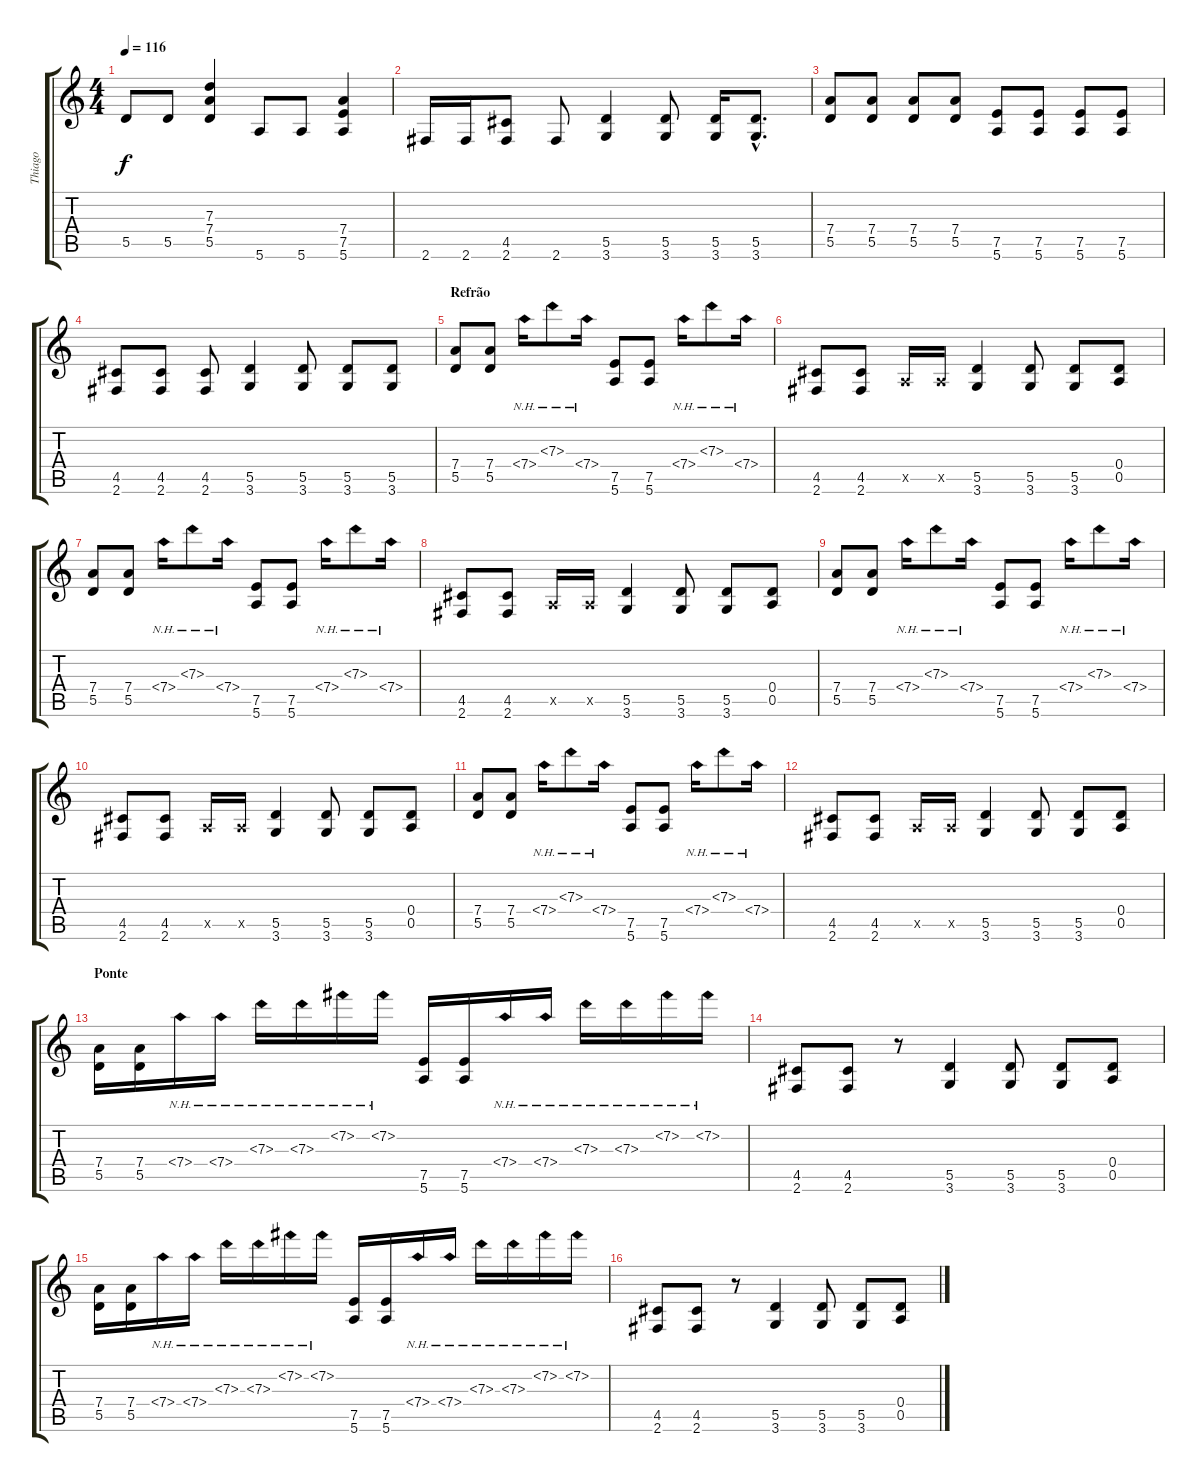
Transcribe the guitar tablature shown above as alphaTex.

\track ("Thiago" "Thiago") {instrument distortionguitar}
\staff {score tabs}
\tuning (E4 B3 G3 D3 A2 E2) {hide}
\ts (4 4)
\tempo 116
\clef g2
\ks c
5.5.8{dy f} 5.5.8 (7.3 7.4 5.5).4 5.6.8 5.6.8 (7.4 7.5 5.6).4 |
2.6.16 2.6.16 (4.5 2.6).8 2.6.8 (5.5 3.6).4 (5.5 3.6).8 (5.5 3.6).16 (5.5{hac} 3.6{hac}).8{d} |
(7.4 5.5).8 (7.4 5.5).8 (7.4 5.5).8 (7.4 5.5).8 (7.5 5.6).8 (7.5 5.6).8 (7.5 5.6).8 (7.5 5.6).8 |
(4.5 2.6).8 (4.5 2.6).8 (4.5 2.6).8 (5.5 3.6).4 (5.5 3.6).8 (5.5 3.6).8 (5.5 3.6).8 |
\section ("" "Refrão")
(7.4 5.5).8 (7.4 5.5).8 7.4{nh}.16 7.3{nh}.8 7.4{nh}.16 (7.5 5.6).8 (7.5 5.6).8 7.4{nh}.16 7.3{nh}.8 7.4{nh}.16 |
(4.5 2.6).8 (4.5 2.6).8 0.5{x}.16 0.5{x}.16 (5.5 3.6).4 (5.5 3.6).8 (5.5 3.6).8 (0.4 0.5).8 |
(7.4 5.5).8 (7.4 5.5).8 7.4{nh}.16 7.3{nh}.8 7.4{nh}.16 (7.5 5.6).8 (7.5 5.6).8 7.4{nh}.16 7.3{nh}.8 7.4{nh}.16 |
(4.5 2.6).8 (4.5 2.6).8 0.5{x}.16 0.5{x}.16 (5.5 3.6).4 (5.5 3.6).8 (5.5 3.6).8 (0.4 0.5).8 |
(7.4 5.5).8 (7.4 5.5).8 7.4{nh}.16 7.3{nh}.8 7.4{nh}.16 (7.5 5.6).8 (7.5 5.6).8 7.4{nh}.16 7.3{nh}.8 7.4{nh}.16 |
(4.5 2.6).8 (4.5 2.6).8 0.5{x}.16 0.5{x}.16 (5.5 3.6).4 (5.5 3.6).8 (5.5 3.6).8 (0.4 0.5).8 |
(7.4 5.5).8 (7.4 5.5).8 7.4{nh}.16 7.3{nh}.8 7.4{nh}.16 (7.5 5.6).8 (7.5 5.6).8 7.4{nh}.16 7.3{nh}.8 7.4{nh}.16 |
(4.5 2.6).8 (4.5 2.6).8 0.5{x}.16 0.5{x}.16 (5.5 3.6).4 (5.5 3.6).8 (5.5 3.6).8 (0.4 0.5).8 |
\section ("" "Ponte")
(7.4 5.5).16 (7.4 5.5).16 7.4{nh}.16 7.4{nh}.16 7.3{nh}.16 7.3{nh}.16 7.2{nh}.16 7.2{nh}.16 (7.5 5.6).16 (7.5 5.6).16 7.4{nh}.16 7.4{nh}.16 7.3{nh}.16 7.3{nh}.16 7.2{nh}.16 7.2{nh}.16 |
(4.5 2.6).8 (4.5 2.6).8 r.8 (5.5 3.6).4 (5.5 3.6).8 (5.5 3.6).8 (0.4 0.5).8 |
(7.4 5.5).16 (7.4 5.5).16 7.4{nh}.16 7.4{nh}.16 7.3{nh}.16 7.3{nh}.16 7.2{nh}.16 7.2{nh}.16 (7.5 5.6).16 (7.5 5.6).16 7.4{nh}.16 7.4{nh}.16 7.3{nh}.16 7.3{nh}.16 7.2{nh}.16 7.2{nh}.16 |
(4.5 2.6).8 (4.5 2.6).8 r.8 (5.5 3.6).4 (5.5 3.6).8 (5.5 3.6).8 (0.4 0.5).8
